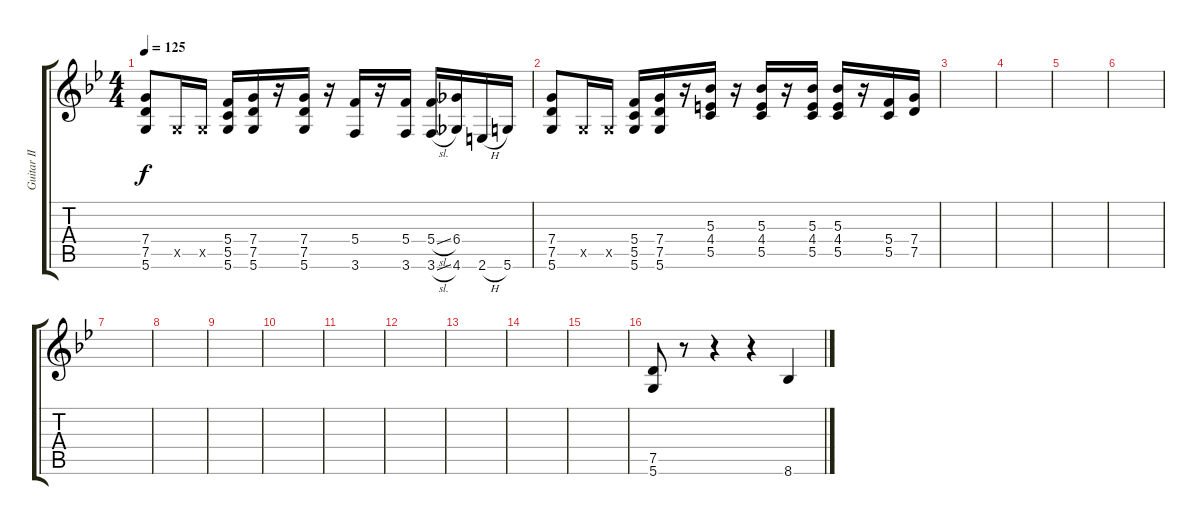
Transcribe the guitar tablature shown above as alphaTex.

\track ("Guitar II" "Guitar II") {instrument acousticguitarsteel}
\staff {score tabs}
\tuning (D4 A3 F3 C3 G2 D2) {hide}
\ts (4 4)
\tempo 125
\clef g2
\ks bb
(7.4 7.5 5.6).8{dy f} 0.5{x}.16 0.5{x}.16 (5.4 5.5 5.6).16 (7.4 7.5 5.6).16 r.16 (7.4 7.5 5.6).16 r.16 (5.4 3.6).16 r.16 (5.4 3.6).16 (5.4{sl} 3.6{sl}).16 (6.4 4.6).16 2.6{h}.16 5.6.16 |
(7.4 7.5 5.6).8 0.5{x}.16 0.5{x}.16 (5.4 5.5 5.6).16 (7.4 7.5 5.6).16 r.16 (5.3 4.4 5.5).16 r.16 (5.3 4.4 5.5).16 r.16 (5.3 4.4 5.5).16 (5.3 4.4 5.5).16 r.16 (5.4 5.5).16 (7.4 7.5).16 |
|
|
|
|
|
|
|
|
|
|
|
|
|
(7.5 5.6).8 r.8 r.4 r.4 8.6.4
